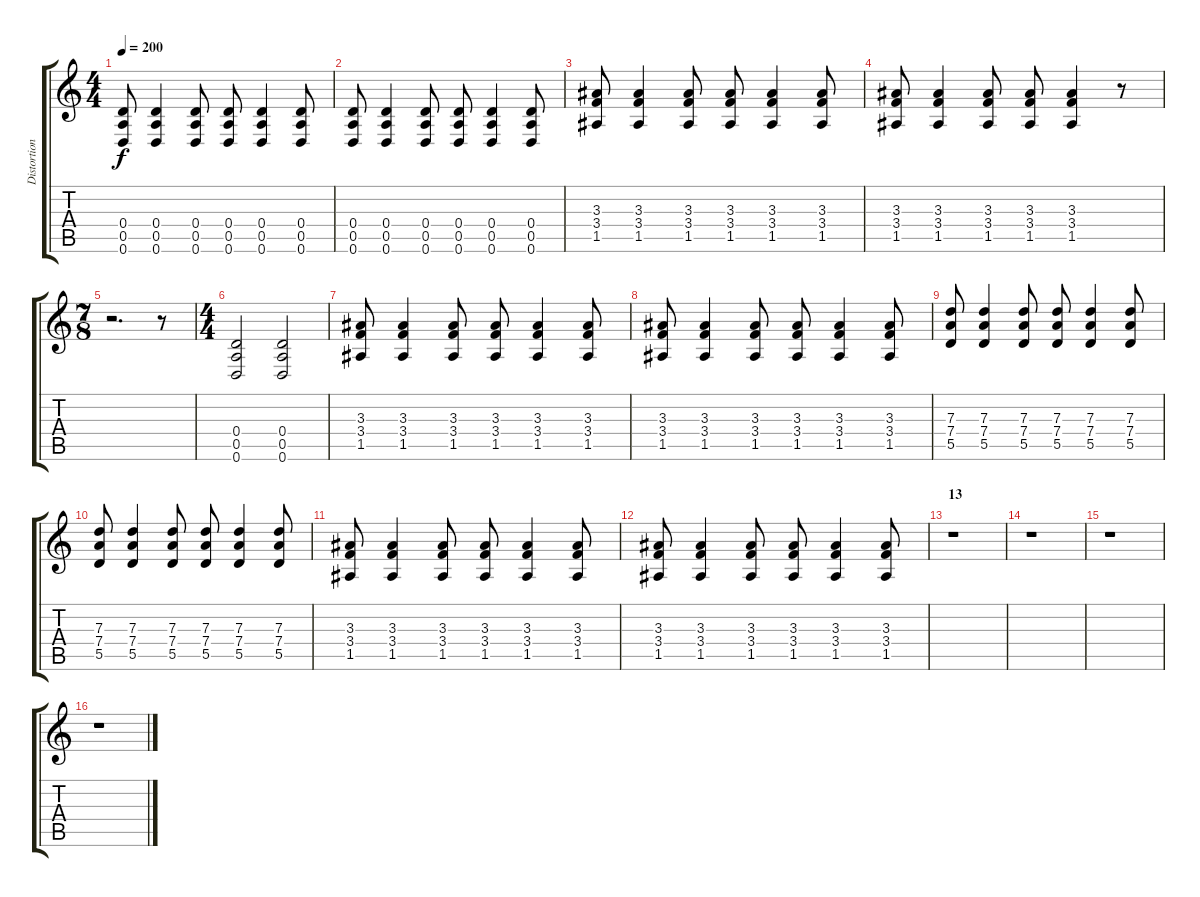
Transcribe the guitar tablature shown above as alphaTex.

\track ("Distortion Guitar 2" "Distortion") {instrument distortionguitar}
\staff {score tabs}
\tuning (E4 B3 G3 D3 A2 D2) {hide}
\ts (4 4)
\tempo 200
\clef g2
\ks c
(0.4 0.5 0.6).8{dy f} (0.4 0.5 0.6).4 (0.4 0.5 0.6).8 (0.4 0.5 0.6).8 (0.4 0.5 0.6).4 (0.4 0.5 0.6).8 |
(0.4 0.5 0.6).8 (0.4 0.5 0.6).4 (0.4 0.5 0.6).8 (0.4 0.5 0.6).8 (0.4 0.5 0.6).4 (0.4 0.5 0.6).8 |
(3.3 3.4 1.5).8 (3.3 3.4 1.5).4 (3.3 3.4 1.5).8 (3.3 3.4 1.5).8 (3.3 3.4 1.5).4 (3.3 3.4 1.5).8 |
(3.3 3.4 1.5).8 (3.3 3.4 1.5).4 (3.3 3.4 1.5).8 (3.3 3.4 1.5).8 (3.3 3.4 1.5).4 r.8 |
\ts (7 8)
r.2{d} r.8 |
\ts (4 4)
(0.4 0.5 0.6).2 (0.4 0.5 0.6).2 |
(3.3 3.4 1.5).8 (3.3 3.4 1.5).4 (3.3 3.4 1.5).8 (3.3 3.4 1.5).8 (3.3 3.4 1.5).4 (3.3 3.4 1.5).8 |
(3.3 3.4 1.5).8 (3.3 3.4 1.5).4 (3.3 3.4 1.5).8 (3.3 3.4 1.5).8 (3.3 3.4 1.5).4 (3.3 3.4 1.5).8 |
(7.3 7.4 5.5).8 (7.3 7.4 5.5).4 (7.3 7.4 5.5).8 (7.3 7.4 5.5).8 (7.3 7.4 5.5).4 (7.3 7.4 5.5).8 |
(7.3 7.4 5.5).8 (7.3 7.4 5.5).4 (7.3 7.4 5.5).8 (7.3 7.4 5.5).8 (7.3 7.4 5.5).4 (7.3 7.4 5.5).8 |
(3.3 3.4 1.5).8 (3.3 3.4 1.5).4 (3.3 3.4 1.5).8 (3.3 3.4 1.5).8 (3.3 3.4 1.5).4 (3.3 3.4 1.5).8 |
(3.3 3.4 1.5).8 (3.3 3.4 1.5).4 (3.3 3.4 1.5).8 (3.3 3.4 1.5).8 (3.3 3.4 1.5).4 (3.3 3.4 1.5).8 |
\section ("" "13")
r.1 |
r.1 |
r.1 |
r.1
